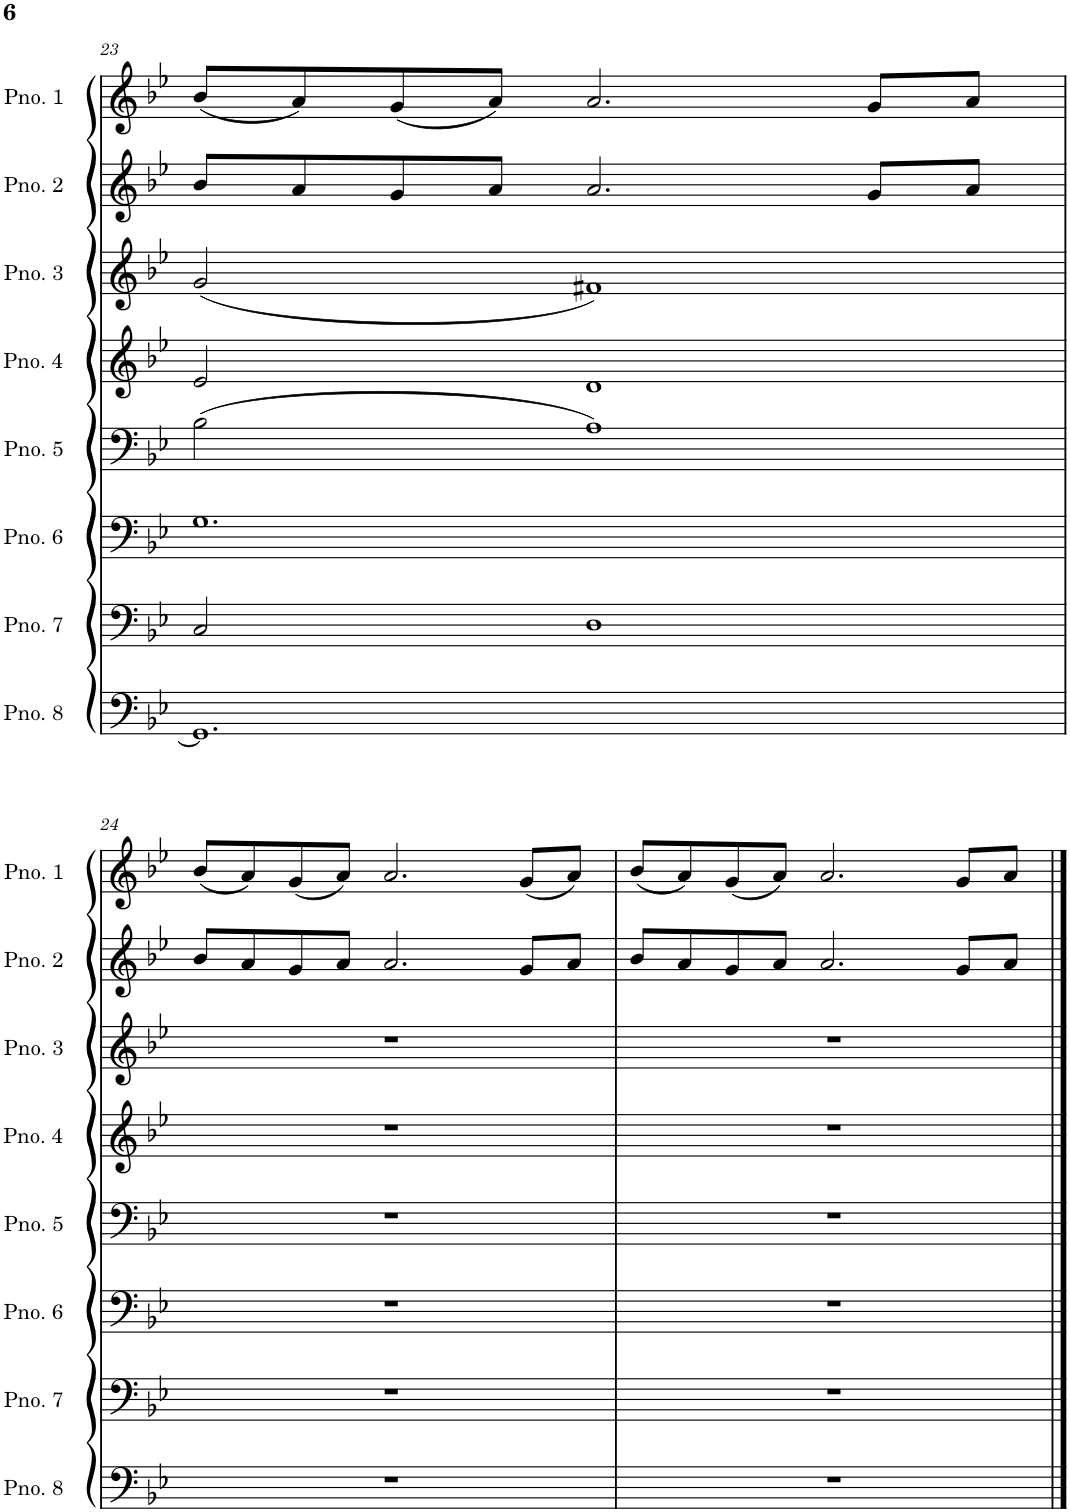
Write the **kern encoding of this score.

**kern	**kern	**kern	**kern	**kern	**kern	**kern	**kern
*part8	*part7	*part6	*part5	*part4	*part3	*part2	*part1
*staff8	*staff7	*staff6	*staff5	*staff4	*staff3	*staff2	*staff1
*I"Piano 8	*I"Piano 7	*I"Piano 6	*I"Piano 5	*I"Piano 4	*I"Piano 3	*I"Piano 2	*I"Piano 1
*I'Pno. 8	*I'Pno. 7	*I'Pno. 6	*I'Pno. 5	*I'Pno. 4	*I'Pno. 3	*I'Pno. 2	*I'Pno. 1
!!LO:PB:g=z
*clefF4	*clefF4	*clefF4	*clefF4	*clefG2	*clefG2	*clefG2	*clefG2
*k[b-e-]	*k[b-e-]	*k[b-e-]	*k[b-e-]	*k[b-e-]	*k[b-e-]	*k[b-e-]	*k[b-e-]
*M6/4	*M6/4	*M6/4	*M6/4	*M6/4	*M6/4	*M6/4	*M6/4
=23	=23	=23	=23	=23	=23	=23	=23
1.GG]	2C/	1.G	(2B-\	2e-/	(2g/	8b-/L	(8b-/L
.	.	.	.	.	.	8a/	8a/)
.	.	.	.	.	.	8g/	(8g/
.	.	.	.	.	.	8a/J	8a/J)
.	1D	.	1A)	1d	1f#X)	2.a/	2.a/
.	.	.	.	.	.	8g/L	8g/L
.	.	.	.	.	.	8a/J	8a/J
!!LO:LB:g=z
=24	=24	=24	=24	=24	=24	=24	=24
1.r	1.r	1.r	1.r	1.r	1.r	8b-/L	(8b-/L
.	.	.	.	.	.	8a/	8a/)
.	.	.	.	.	.	8g/	(8g/
.	.	.	.	.	.	8a/J	8a/J)
.	.	.	.	.	.	2.a/	2.a/
.	.	.	.	.	.	8g/L	(8g/L
.	.	.	.	.	.	8a/J	8a/J)
=25	=25	=25	=25	=25	=25	=25	=25
1.r	1.r	1.r	1.r	1.r	1.r	8b-/L	(8b-/L
.	.	.	.	.	.	8a/	8a/)
.	.	.	.	.	.	8g/	(8g/
.	.	.	.	.	.	8a/J	8a/J)
.	.	.	.	.	.	2.a/	2.a/
.	.	.	.	.	.	8g/L	8g/L
.	.	.	.	.	.	8a/J	8a/J
==	==	==	==	==	==	==	==
*-	*-	*-	*-	*-	*-	*-	*-
